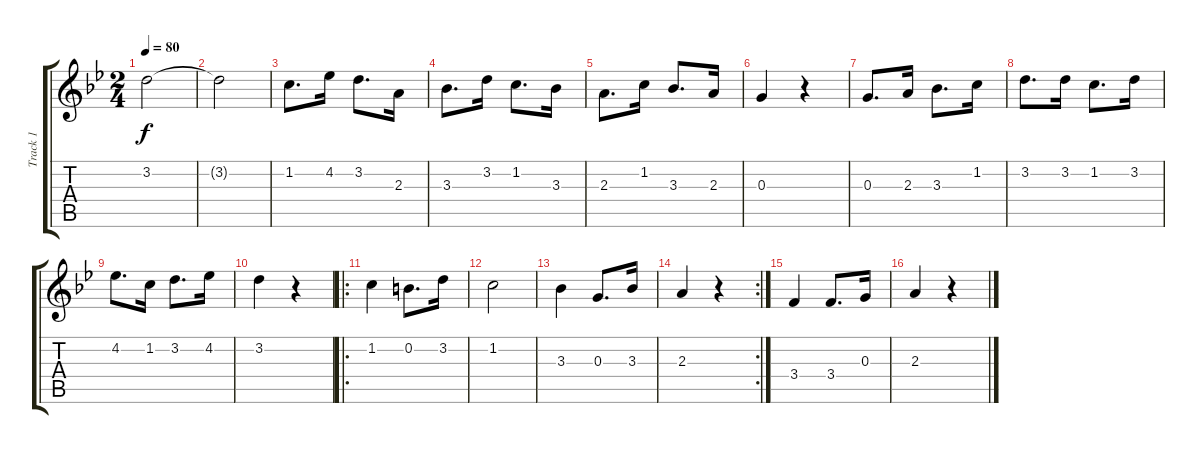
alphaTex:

\track ("Track 1" "Track 1") {instrument acousticguitarsteel}
\staff {score tabs}
\tuning (E4 B3 G3 D3 A2 E2) {hide}
\ts (2 4)
\tempo 80
\clef g2
\ks bb
3.2.2{dy f} |
3.2{t}.2 |
1.2.8{d} 4.2.16 3.2.8{d} 2.3.16 |
3.3.8{d} 3.2.16 1.2.8{d} 3.3.16 |
2.3.8{d} 1.2.16 3.3.8{d} 2.3.16 |
0.3.4 r.4 |
0.3.8{d} 2.3.16 3.3.8{d} 1.2.16 |
3.2.8{d} 3.2.16 1.2.8{d} 3.2.16 |
4.2.8{d} 1.2.16 3.2.8{d} 4.2.16 |
3.2.4 r.4 |
\ro
1.2.4 0.2.8{d} 3.2.16 |
1.2.2 |
3.3.4 0.3.8{d} 3.3.16 |
\rc 2
2.3.4 r.4 |
3.4.4 3.4.8{d} 0.3.16 |
2.3.4 r.4
